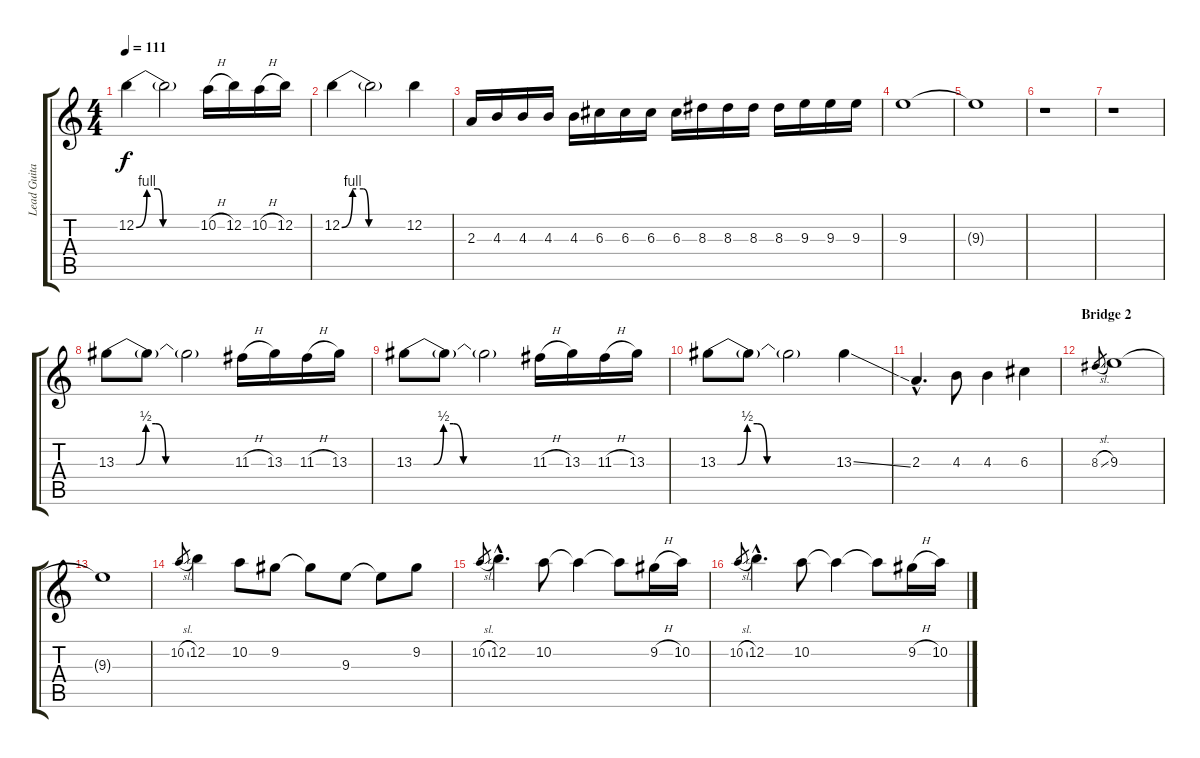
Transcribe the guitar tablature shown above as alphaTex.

\track ("Lead Guitar" "Lead Guita") {instrument overdrivenguitar}
\staff {score tabs}
\tuning (E4 B3 G3 D3 A2 E2) {hide}
\ts (4 4)
\tempo 111
\clef g2
\ks c
12.2{be (custom 0 0 10 4 20 4 25 0 60 0)}.4{dy f} 12.2{t}.2 10.2{h}.16 12.2.16 10.2{h}.16 12.2.16 |
12.2{be (custom 0 0 10 4 20 4 25 0 60 0)}.4 12.2{t}.2 12.2.4 |
2.3.16 4.3.16 4.3.16 4.3.16 4.3.16 6.3.16 6.3.16 6.3.16 6.3.16 8.3.16 8.3.16 8.3.16 8.3.16 9.3.16 9.3.16 9.3.16 |
9.3.1 |
9.3{t}.1 |
r.1 |
r.1 |
13.3{be (custom 0 0 10 0 15 2 20 2 25 0 60 0)}.8 13.3{t}.8 13.3{t}.2 11.3{h}.16 13.3.16 11.3{h}.16 13.3.16 |
13.3{be (custom 0 0 10 0 15 2 20 2 25 0 60 0)}.8 13.3{t}.8 13.3{t}.2 11.3{h}.16 13.3.16 11.3{h}.16 13.3.16 |
13.3{be (custom 0 0 10 0 15 2 20 2 25 0 60 0)}.8 13.3{t}.8 13.3{t}.2 13.3{ss}.4 |
2.3{hac}.4{d} 4.3.8 4.3.4 6.3.4 |
\section ("" "Bridge 2")
8.3{sl}.8{gr} 9.3.1 |
9.3{t}.1 |
10.2{sl}.8{gr} 12.2.4 10.2.8 9.2.8 9.2{t}.8 9.3.8 9.3{t}.8 9.2.8 |
10.2{sl}.8{gr} 12.2{hac}.4{d} 10.2.8 10.2{t}.4 10.2{t}.8 9.2{h}.16 10.2.16 |
10.2{sl}.8{gr} 12.2{hac}.4{d} 10.2.8 10.2{t}.4 10.2{t}.8 9.2{h}.16 10.2.16
